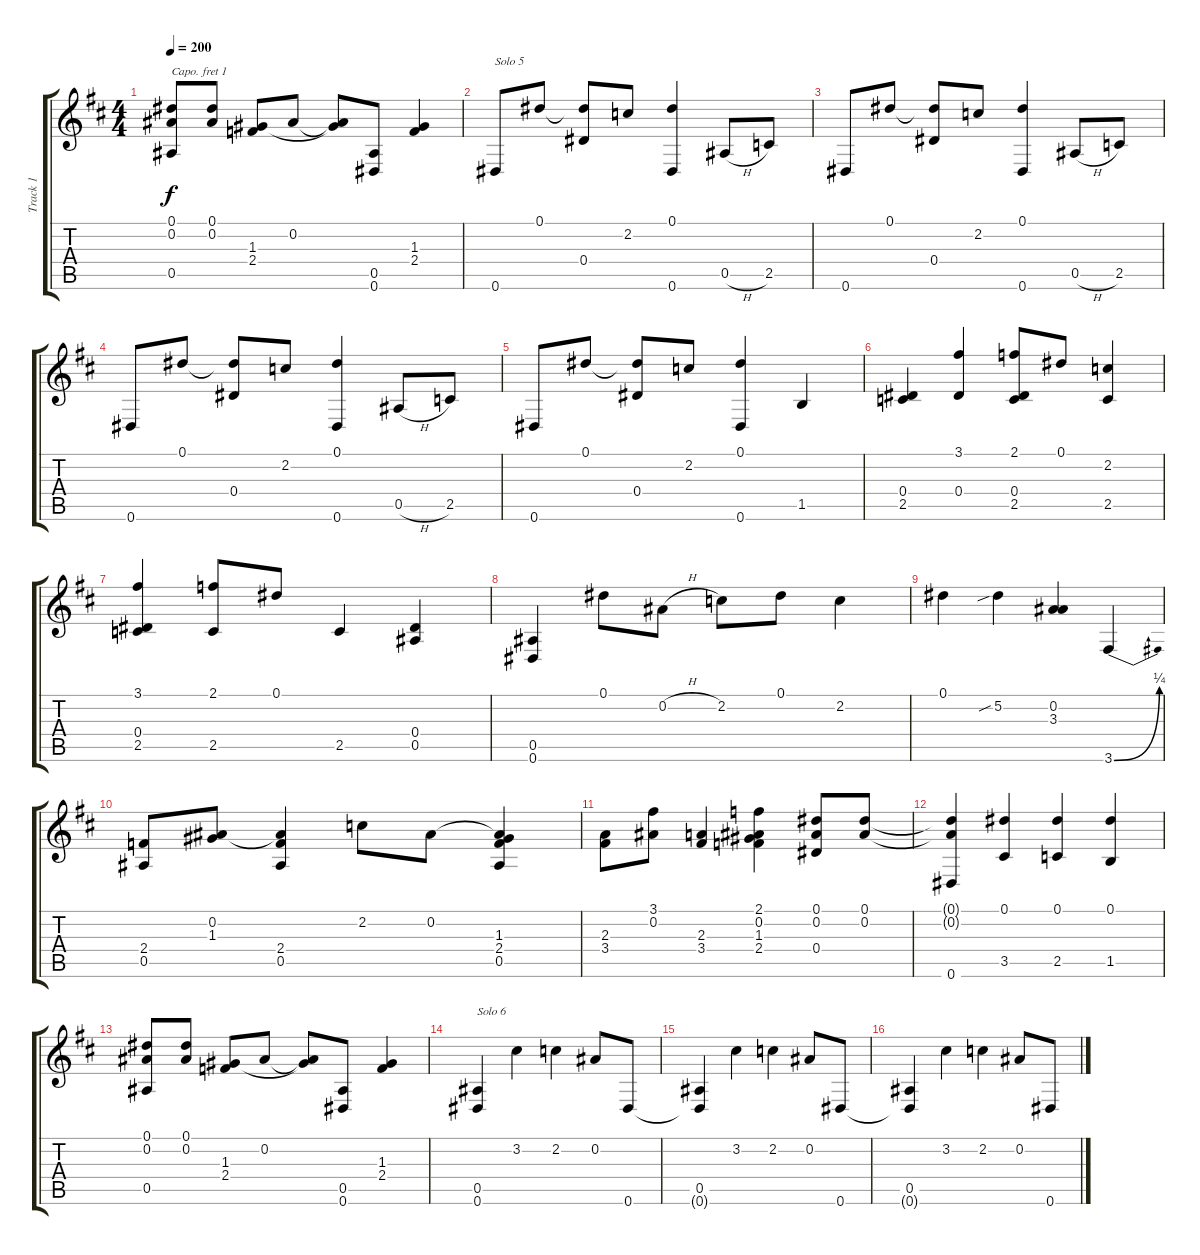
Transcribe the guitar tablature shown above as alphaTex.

\track ("Track 1" "Track 1") {instrument acousticguitarsteel}
\staff {score tabs}
\capo 1
\tuning (D4 A3 Gb3 D3 A2 D2) {hide}
\ts (4 4)
\tempo 200
\clef g2
\ks d
(0.1 0.2 0.5).8{dy f} (0.1 0.2).8 (1.3 2.4).8 0.2.8 (0.2{t} 1.3{t}).8 (0.5 0.6).8 (1.3 2.4).4 |
0.6.8{txt "Solo 5"} 0.1.8 (0.1{t} 0.4).8 2.2.8 (0.1 0.6).4 0.5{h}.8 2.5.8 |
0.6.8 0.1.8 (0.1{t} 0.4).8 2.2.8 (0.1 0.6).4 0.5{h}.8 2.5.8 |
0.6.8 0.1.8 (0.1{t} 0.4).8 2.2.8 (0.1 0.6).4 0.5{h}.8 2.5.8 |
0.6.8 0.1.8 (0.1{t} 0.4).8 2.2.8 (0.1 0.6).4 1.5.4 |
(0.4 2.5).4 (3.1 0.4).4 (2.1 0.4 2.5).8 0.1.8 (2.2 2.5).4 |
(3.1 0.4 2.5).4 (2.1 2.5).8 0.1.8 2.5.4 (0.4 0.5).4 |
(0.5 0.6).4 0.1.8 0.2{h}.8 2.2.8 0.1.8 2.2.4 |
0.1.4 5.2{sib}.4 (0.2 3.3).4 3.6{be (bend 0 0 60 1)}.4 |
(2.4 0.5).8 (0.2 1.3).8 (0.2{t} 2.4 0.5).4 2.2.8 0.2.8 (0.2{t} 1.3 2.4 0.5).4 |
(2.3 3.4).8 (3.1 0.2).8 (2.3 3.4).4 (2.1 0.2 1.3 2.4).4 (0.1 0.2 0.4).8 (0.1 0.2).8 |
(0.1{t} 0.2{t} 0.6).4 (0.1 3.5).4 (0.1 2.5).4 (0.1 1.5).4 |
(0.1 0.2 0.5).8 (0.1 0.2).8 (1.3 2.4).8 0.2.8 (0.2{t} 1.3{t}).8 (0.5 0.6).8 (1.3 2.4).4 |
(0.5 0.6).4{txt "Solo 6"} 3.2.4 2.2.4 0.2.8 0.6.8 |
(0.5 0.6{t}).4 3.2.4 2.2.4 0.2.8 0.6.8 |
(0.5 0.6{t}).4 3.2.4 2.2.4 0.2.8 0.6.8
